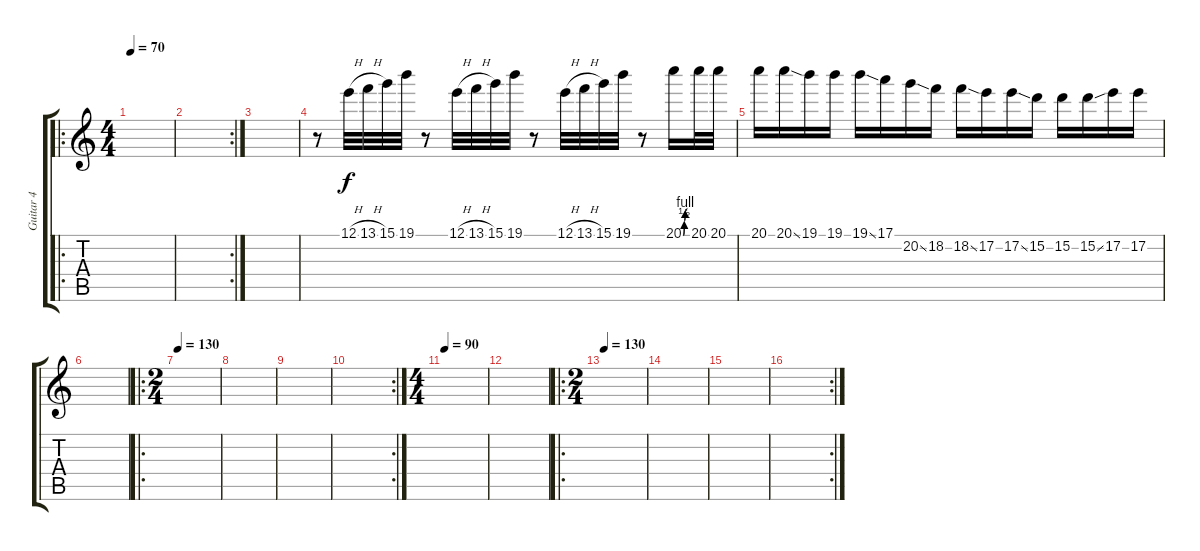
\track ("Guitar 4" "Guitar 4") {instrument distortionguitar}
\staff {score tabs}
\tuning (E4 B3 G3 D3 A2 E2) {hide}
\ro
\ts (4 4)
\tempo 70
\clef g2
\ks c
|
\rc 2
|
|
r.8 12.1{h}.32 13.1{h}.32 15.1.32 19.1.32 r.8 12.1{h}.32 13.1{h}.32 15.1.32 19.1.32 r.8 12.1{h}.32 13.1{h}.32 15.1.32 19.1.32 r.8 20.1{be (custom 0 0 15 2 30 4 60 4)}.16 20.1.32 20.1.32 |
20.1.16 20.1{ss}.16 19.1.16 19.1.16 19.1{ss}.16 17.1.16 20.2{ss}.16 18.2.16 18.2{ss}.16 17.2.16 17.2{ss}.16 15.2.16 15.2.16 15.2{ss}.16 17.2.16 17.2.16 |
|
\ro
\ts (2 4)
\tempo 130
|
|
|
\rc 2
|
\ts (4 4)
\tempo 90
|
|
\ro
\ts (2 4)
\tempo 130
|
|
|
\rc 2
